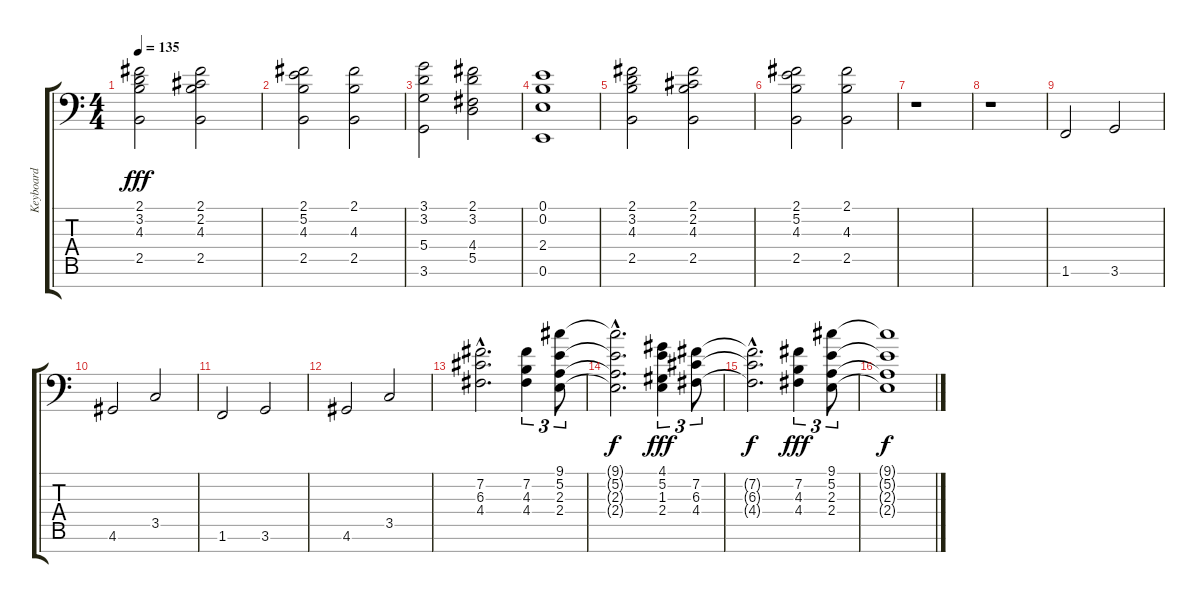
\track ("Keyboard" "Keyboard") {instrument pad3polysynth}
\staff {score tabs}
\tuning (E4 B3 G3 D3 A2 E2 E1) {hide}
\ts (4 4)
\tempo 135
\clef f4
\ks c
(2.1 3.2 4.3 2.5).2{dy fff} (2.1 2.2 4.3 2.5).2 |
(2.1 5.2 4.3 2.5).2 (2.1 4.3 2.5).2 |
(3.1 3.2 5.4 3.6).2 (2.1 3.2 4.4 5.5).2 |
(0.1 0.2 2.4 0.6).1 |
(2.1 3.2 4.3 2.5).2 (2.1 2.2 4.3 2.5).2 |
(2.1 5.2 4.3 2.5).2 (2.1 4.3 2.5).2 |
r.1 |
r.1 |
1.6.2 3.6.2 |
4.6.2 3.5.2 |
1.6.2 3.6.2 |
4.6.2 3.5.2 |
(7.2{hac} 6.3{hac} 4.4{hac}).2{d} (7.2 4.3 4.4).4{tu (3 2)} (9.1 5.2 2.3 2.4).8{tu (3 2)} |
(9.1{hac t} 5.2{hac t} 2.3{hac t} 2.4{hac t}).2{d dy f} (4.1 5.2 1.3 2.4).4{tu (3 2) dy fff} (7.2 6.3 4.4).8{tu (3 2)} |
(7.2{hac t} 6.3{hac t} 4.4{hac t}).2{d dy f} (7.2 4.3 4.4).4{tu (3 2) dy fff} (9.1 5.2 2.3 2.4).8{tu (3 2)} |
(9.1{t} 5.2{t} 2.3{t} 2.4{t}).1{dy f}
